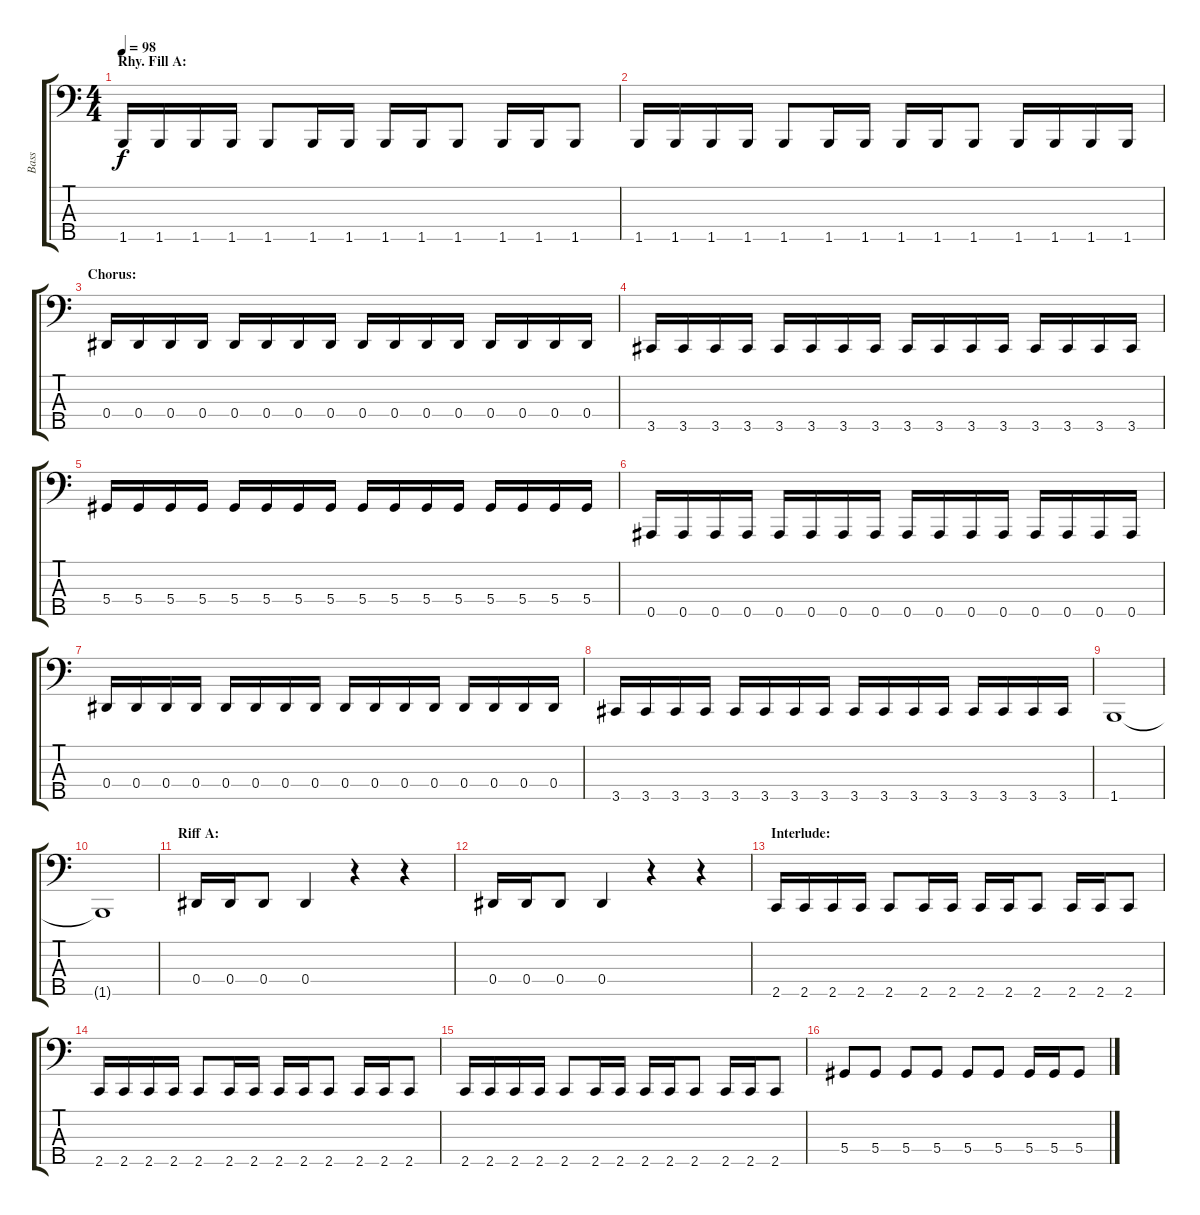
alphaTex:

\track ("Bass" "Bass") {instrument slapbass2}
\staff {score tabs}
\tuning (Gb2 Db2 Ab1 Eb1 Bb0) {hide}
\ts (4 4)
\section ("" "Rhy. Fill A:")
\tempo 98
\clef f4
\ks c
1.5.16{dy f} 1.5.16 1.5.16 1.5.16 1.5.8 1.5.16 1.5.16 1.5.16 1.5.16 1.5.8 1.5.16 1.5.16 1.5.8 |
1.5.16 1.5.16 1.5.16 1.5.16 1.5.8 1.5.16 1.5.16 1.5.16 1.5.16 1.5.8 1.5.16 1.5.16 1.5.16 1.5.16 |
\section ("" "Chorus:")
0.4.16 0.4.16 0.4.16 0.4.16 0.4.16 0.4.16 0.4.16 0.4.16 0.4.16 0.4.16 0.4.16 0.4.16 0.4.16 0.4.16 0.4.16 0.4.16 |
3.5.16 3.5.16 3.5.16 3.5.16 3.5.16 3.5.16 3.5.16 3.5.16 3.5.16 3.5.16 3.5.16 3.5.16 3.5.16 3.5.16 3.5.16 3.5.16 |
5.4.16 5.4.16 5.4.16 5.4.16 5.4.16 5.4.16 5.4.16 5.4.16 5.4.16 5.4.16 5.4.16 5.4.16 5.4.16 5.4.16 5.4.16 5.4.16 |
0.5.16 0.5.16 0.5.16 0.5.16 0.5.16 0.5.16 0.5.16 0.5.16 0.5.16 0.5.16 0.5.16 0.5.16 0.5.16 0.5.16 0.5.16 0.5.16 |
0.4.16 0.4.16 0.4.16 0.4.16 0.4.16 0.4.16 0.4.16 0.4.16 0.4.16 0.4.16 0.4.16 0.4.16 0.4.16 0.4.16 0.4.16 0.4.16 |
3.5.16 3.5.16 3.5.16 3.5.16 3.5.16 3.5.16 3.5.16 3.5.16 3.5.16 3.5.16 3.5.16 3.5.16 3.5.16 3.5.16 3.5.16 3.5.16 |
1.5.1 |
1.5{t}.1 |
\section ("" "Riff A:")
0.4.16 0.4.16 0.4.8 0.4.4 r.4 r.4 |
0.4.16 0.4.16 0.4.8 0.4.4 r.4 r.4 |
\section ("" "Interlude:")
2.5.16 2.5.16 2.5.16 2.5.16 2.5.8 2.5.16 2.5.16 2.5.16 2.5.16 2.5.8 2.5.16 2.5.16 2.5.8 |
2.5.16 2.5.16 2.5.16 2.5.16 2.5.8 2.5.16 2.5.16 2.5.16 2.5.16 2.5.8 2.5.16 2.5.16 2.5.8 |
2.5.16 2.5.16 2.5.16 2.5.16 2.5.8 2.5.16 2.5.16 2.5.16 2.5.16 2.5.8 2.5.16 2.5.16 2.5.8 |
5.4.8 5.4.8 5.4.8 5.4.8 5.4.8 5.4.8 5.4.16 5.4.16 5.4.8
